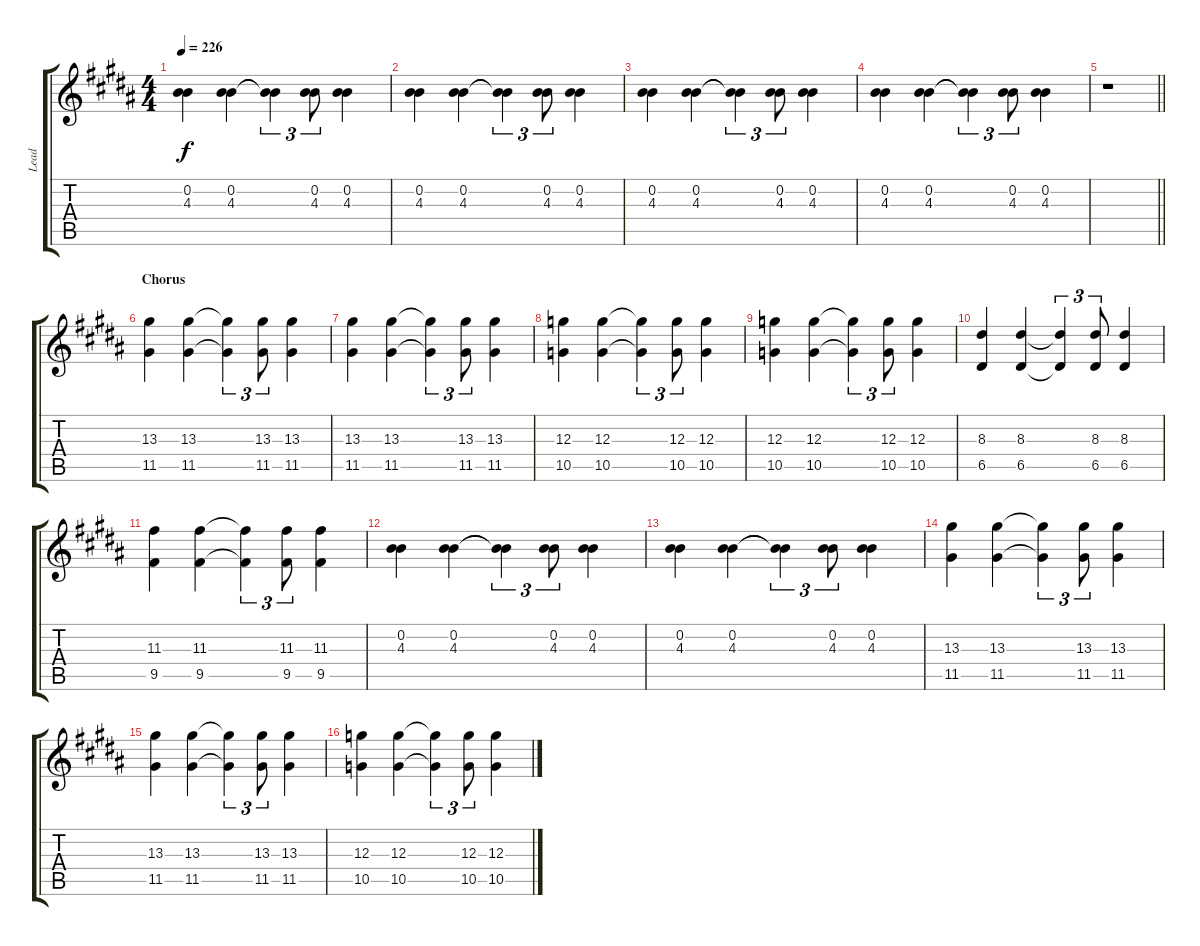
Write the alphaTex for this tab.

\track ("Lead" "Lead") {instrument overdrivenguitar}
\staff {score tabs}
\tuning (E4 B3 G3 D3 A2 E2) {hide}
\ts (4 4)
\tempo 226
\clef g2
\ks b
(0.2 4.3).4{dy f} (0.2 4.3).4 (0.2{t} 4.3{t}).4{tu (3 2)} (0.2 4.3).8{tu (3 2)} (0.2 4.3).4 |
(0.2 4.3).4 (0.2 4.3).4 (0.2{t} 4.3{t}).4{tu (3 2)} (0.2 4.3).8{tu (3 2)} (0.2 4.3).4 |
(0.2 4.3).4 (0.2 4.3).4 (0.2{t} 4.3{t}).4{tu (3 2)} (0.2 4.3).8{tu (3 2)} (0.2 4.3).4 |
(0.2 4.3).4 (0.2 4.3).4 (0.2{t} 4.3{t}).4{tu (3 2)} (0.2 4.3).8{tu (3 2)} (0.2 4.3).4 |
\barLineRight lightlight
r.1 |
\section ("" "Chorus")
(13.3 11.5).4 (13.3 11.5).4 (13.3{t} 11.5{t}).4{tu (3 2)} (13.3 11.5).8{tu (3 2)} (13.3 11.5).4 |
(13.3 11.5).4 (13.3 11.5).4 (13.3{t} 11.5{t}).4{tu (3 2)} (13.3 11.5).8{tu (3 2)} (13.3 11.5).4 |
(12.3 10.5).4 (12.3 10.5).4 (12.3{t} 10.5{t}).4{tu (3 2)} (12.3 10.5).8{tu (3 2)} (12.3 10.5).4 |
(12.3 10.5).4 (12.3 10.5).4 (12.3{t} 10.5{t}).4{tu (3 2)} (12.3 10.5).8{tu (3 2)} (12.3 10.5).4 |
(8.3 6.5).4 (8.3 6.5).4 (8.3{t} 6.5{t}).4{tu (3 2)} (8.3 6.5).8{tu (3 2)} (8.3 6.5).4 |
(11.3 9.5).4 (11.3 9.5).4 (11.3{t} 9.5{t}).4{tu (3 2)} (11.3 9.5).8{tu (3 2)} (11.3 9.5).4 |
(0.2 4.3).4 (0.2 4.3).4 (0.2{t} 4.3{t}).4{tu (3 2)} (0.2 4.3).8{tu (3 2)} (0.2 4.3).4 |
(0.2 4.3).4 (0.2 4.3).4 (0.2{t} 4.3{t}).4{tu (3 2)} (0.2 4.3).8{tu (3 2)} (0.2 4.3).4 |
(13.3 11.5).4 (13.3 11.5).4 (13.3{t} 11.5{t}).4{tu (3 2)} (13.3 11.5).8{tu (3 2)} (13.3 11.5).4 |
(13.3 11.5).4 (13.3 11.5).4 (13.3{t} 11.5{t}).4{tu (3 2)} (13.3 11.5).8{tu (3 2)} (13.3 11.5).4 |
(12.3 10.5).4 (12.3 10.5).4 (12.3{t} 10.5{t}).4{tu (3 2)} (12.3 10.5).8{tu (3 2)} (12.3 10.5).4
